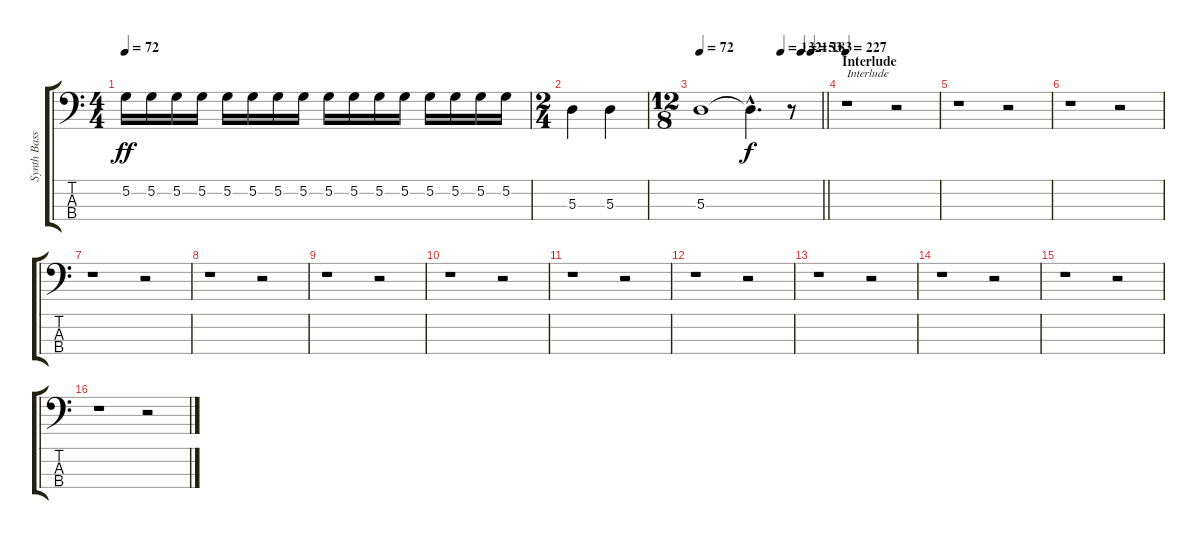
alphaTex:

\track ("Synth Bass" "Synth Bass") {instrument synthbass2}
\staff {score tabs}
\tuning (G2 D2 A1 E1) {hide}
\ts (4 4)
\tempo 72
\clef f4
\ks c
5.2.16{dy ff} 5.2.16 5.2.16 5.2.16 5.2.16 5.2.16 5.2.16 5.2.16 5.2.16 5.2.16 5.2.16 5.2.16 5.2.16 5.2.16 5.2.16 5.2.16 |
\ts (2 4)
5.3.4 5.3.4 |
\ts (12 8)
\tempo 72
\tempo (132 0.6666666666666666)
\tempo (153 0.8333333333333334)
\tempo (183 0.9166666666666666)
\barLineRight lightlight
5.3.1 5.3{hac t}.4{d dy f} r.8 |
\section ("" "Interlude")
\tempo 227
r.1{txt "Interlude"} r.2 |
r.1 r.2 |
r.1 r.2 |
r.1 r.2 |
r.1 r.2 |
r.1 r.2 |
r.1 r.2 |
r.1 r.2 |
r.1 r.2 |
r.1 r.2 |
r.1 r.2 |
r.1 r.2 |
r.1 r.2
